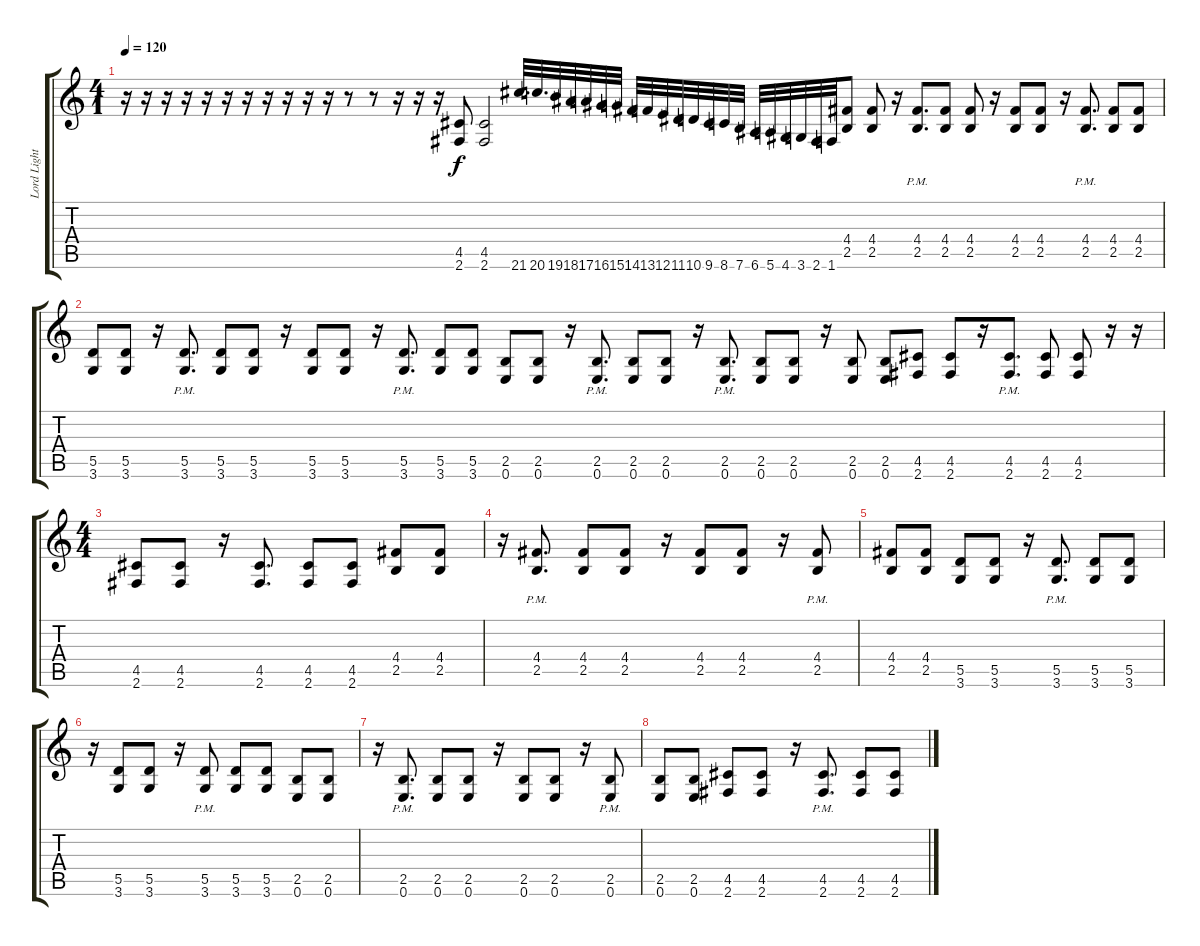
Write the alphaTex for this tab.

\track ("Lord Lightbringer" "Lord Light") {instrument distortionguitar}
\staff {score tabs}
\tuning (E4 B3 G3 D3 A2 E2) {hide}
\ts (4 1)
\tempo 120
\clef g2
\ks c
r.16{dy f} r.16 r.16 r.16 r.16 r.16 r.16 r.16 r.16 r.16 r.16 r.8 r.8 r.16 r.16 r.16 (4.5 2.6).8 (4.5 2.6).2 21.6.32{d} 20.6.32{d} 19.6.32 18.6.32 17.6.32 16.6.32 15.6.32 14.6.32 13.6.32 12.6.32 11.6.32 10.6.32 9.6.32 8.6.32 7.6.32 6.6.32 5.6.32 4.6.32 3.6.32 2.6.32 1.6.32 (4.4 2.5).8 (4.4 2.5).8 r.16 (4.4{pm} 2.5).8{d} (4.4 2.5).8 (4.4 2.5).8 r.16 (4.4 2.5).8 (4.4 2.5).8 r.16 (4.4{pm} 2.5).8{d} (4.4 2.5).8 (4.4 2.5).8 |
(5.5 3.6).8 (5.5 3.6).8 r.16 (5.5{pm} 3.6).8{d} (5.5 3.6).8 (5.5 3.6).8 r.16 (5.5 3.6).8 (5.5 3.6).8 r.16 (5.5 3.6{pm}).8{d} (5.5 3.6).8 (5.5 3.6).8 (2.5 0.6).8 (2.5 0.6).8 r.16 (2.5{pm} 0.6).8{d} (2.5 0.6).8 (2.5 0.6).8 r.16 (2.5{pm} 0.6).8{d} (2.5 0.6).8 (2.5 0.6).8 r.16 (2.5 0.6).8 (2.5 0.6).8 (4.5 2.6).8 (4.5 2.6).8 r.16 (4.5{pm} 2.6).8{d} (4.5 2.6).8 (4.5 2.6).8 r.16 r.16 |
\ts (4 4)
(4.5 2.6).8 (4.5 2.6).8 r.16 (4.5 2.6).8{d} (4.5 2.6).8 (4.5 2.6).8 (4.4 2.5).8 (4.4 2.5).8 |
r.16 (4.4{pm} 2.5).8{d} (4.4 2.5).8 (4.4 2.5).8 r.16 (4.4 2.5).8 (4.4 2.5).8 r.16 (4.4 2.5{pm}).8 |
(4.4 2.5).8 (4.4 2.5).8 (5.5 3.6).8 (5.5 3.6).8 r.16 (5.5 3.6{pm}).8{d} (5.5 3.6).8 (5.5 3.6).8 |
r.16 (5.5 3.6).8 (5.5 3.6).8 r.16 (5.5{pm} 3.6).8 (5.5 3.6).8 (5.5 3.6).8 (2.5 0.6).8 (2.5 0.6).8 |
r.16 (2.5{pm} 0.6).8{d} (2.5 0.6).8 (2.5 0.6).8 r.16 (2.5 0.6).8 (2.5 0.6).8 r.16 (2.5 0.6{pm}).8 |
(2.5 0.6).8 (2.5 0.6).8 (4.5 2.6).8 (4.5 2.6).8 r.16 (4.5 2.6{pm}).8{d} (4.5 2.6).8 (4.5 2.6).8
